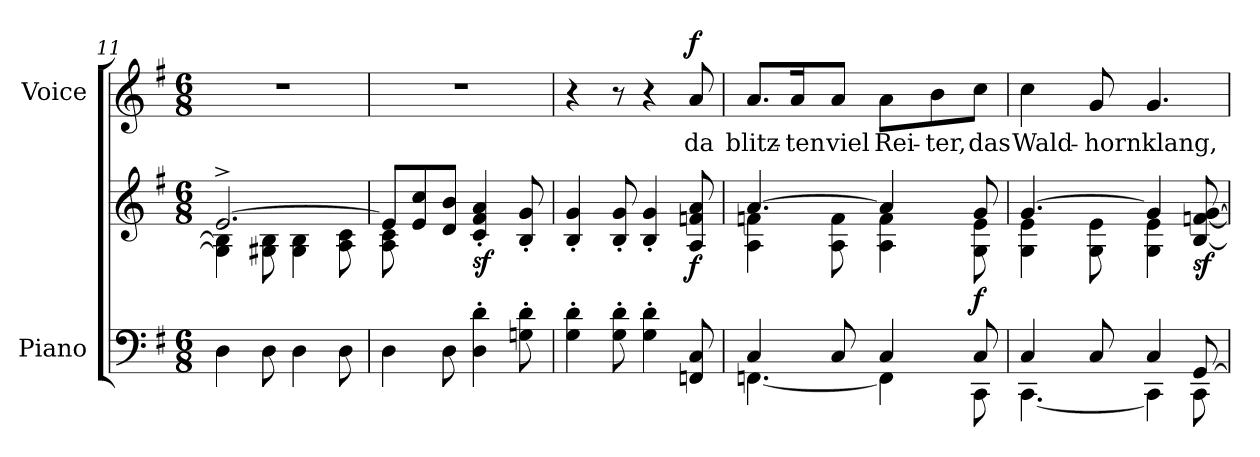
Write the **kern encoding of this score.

**kern	**kern	**dynam	**kern	**text	**dynam
*part2	*part2	*part2	*part1	*part1	*part1
*staff3	*staff2	*staff2/3	*staff1	*staff1	*staff1
*I"Piano	*	*	*I"Voice	*	*
*I'Pno	*	*	*	*	*
*clefF4	*clefG2	*	*clefG2	*	*
*k[f#]	*k[f#]	*	*k[f#]	*	*
*M6/8	*M6/8	*	*M6/8	*	*
=11	=11	=11	=11	=11	=11
*	*^	*	*	*	*
4D\	[2.e^/	4G\] 4B\]	.	2.r	.	.
8D\	.	8G#X\ 8B\	.	.	.	.
4D\	.	4G#\ 4B\	.	.	.	.
8D\	.	8A\ 8c\	.	.	.	.
=12	=12	=12	=12	=12	=12	=12
4D\	8e/L]	8A\ 8c\	.	2.r	.	.
.	8e/ 8cc/	2ryy	.	.	.	.
8D\	8d/ 8b/J	.	.	.	.	.
!	!	!	!LO:DY:b	!	!	!
4D\' 4d\'	4c/' 4f#/' 4a/'	.	sf	.	.	.
8Gn\' 8d\'	8B/' 8g/'	8ryy	.	.	.	.
*	*v	*v	*	*	*	*
!!LO:LB:g=z
=13	=13	=13	=13	=13	=13
4G\' 4d\'	4B/' 4g/'	.	4r	.	.
8G\' 8d\'	8B/' 8g/'	.	8r	.	.
4G\' 4d\'	4B/' 4g/'	.	4r	.	.
!	!	!LO:DY:b	!	!LO:LY:b	!LO:DY:a
8FFn/ 8C/	8A/ 8fn/ 8a/	f	8a/	da	f
=14	=14	=14	=14	=14	=14
*^	*^	*	*	*	*
!	!	!	!	!	!	!LO:LY:b	!
4C/	[4.FFn\	[4.a/	4A\ 4fn\	.	8.a/L	blitz-	.
!	!	!	!	!	!	!LO:LY:b	!
.	.	.	.	.	16a/K	-ten	.
!	!	!	!	!	!	!LO:LY:b	!
8C/	.	.	8A\ 8f\	.	8a/J	viel	.
!	!	!	!	!	!	!LO:LY:b	!
4C/	4FF\]	4a/]	4A\ 4f\	.	8a\L	Rei-	.
!	!	!	!	!	!	!LO:LY:b	!
.	.	.	.	.	8b\	-ter,	.
!	!	!	!	!LO:DY:a=2	!	!LO:LY:b	!
8C/	8CC\	8g/	8G\ 8e\	f	8cc\J	das	.
=15	=15	=15	=15	=15	=15	=15	=15
!	!	!	!	!	!	!LO:LY:b	!
4C/	[4.CC\	[4.g/	4G\ 4e\	.	4cc\	Wald-	.
!	!	!	!	!	!	!LO:LY:b	!
8C/	.	.	8G\ 8e\	.	8g/	-horn	.
!	!	!	!	!	!	!LO:LY:b	!
4C/	4CC\]	4g/]	4G\ 4e\	.	4.g/	klang,	.
!	!	!	!	!LO:DY:b	!	!	!
[8GG/	8CC\	[8B/ [8fn/ [8g/	8ryy	sf	.	.	.
*v	*v	*	*	*	*	*	*
*	*v	*v	*	*	*	*
=	=	=	=	=	=
*-	*-	*-	*-	*-	*-
